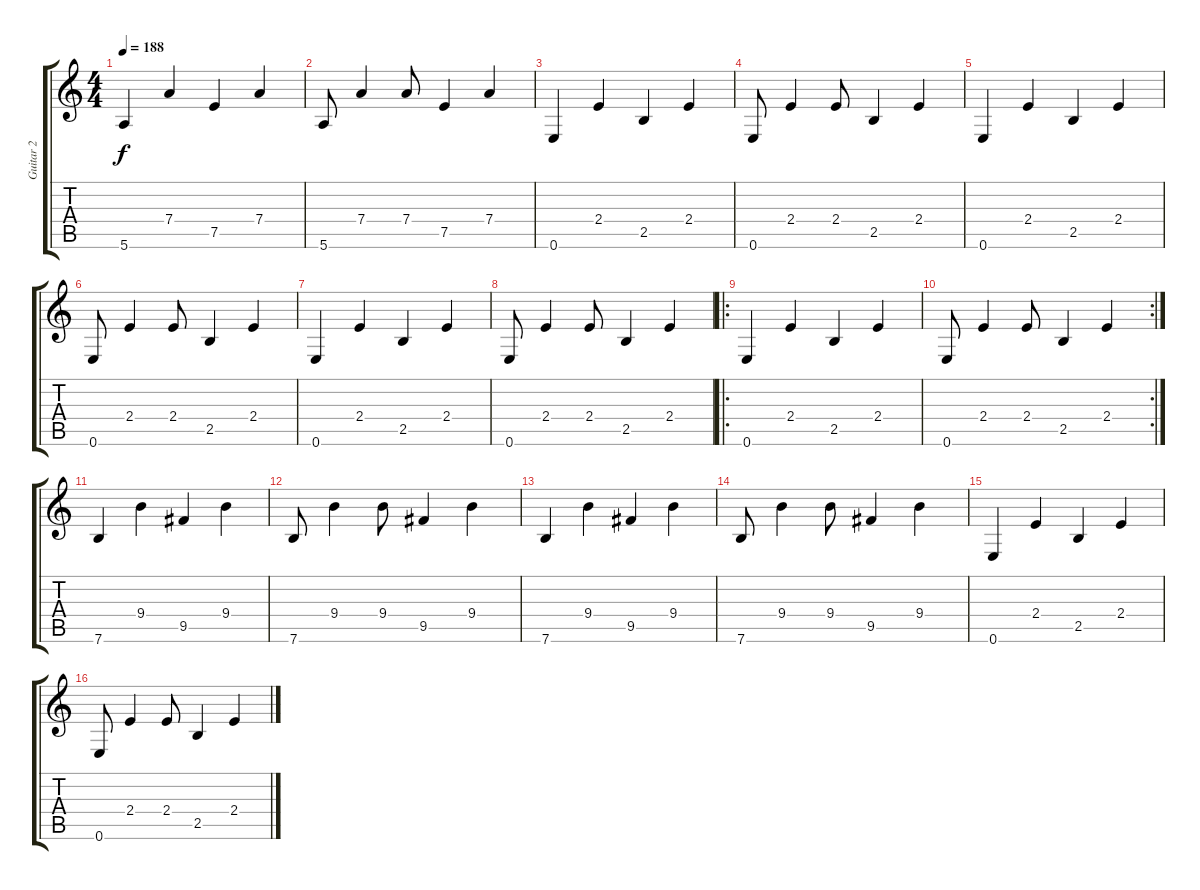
\track ("Guitar 2" "Guitar 2") {instrument electricguitarclean}
\staff {score tabs}
\tuning (E4 B3 G3 D3 A2 E2) {hide}
\ts (4 4)
\tempo 188
\clef g2
\ks c
5.6.4{dy f} 7.4.4 7.5.4 7.4.4 |
5.6.8 7.4.4 7.4.8 7.5.4 7.4.4 |
0.6.4 2.4.4 2.5.4 2.4.4 |
0.6.8 2.4.4 2.4.8 2.5.4 2.4.4 |
0.6.4 2.4.4 2.5.4 2.4.4 |
0.6.8 2.4.4 2.4.8 2.5.4 2.4.4 |
0.6.4 2.4.4 2.5.4 2.4.4 |
0.6.8 2.4.4 2.4.8 2.5.4 2.4.4 |
\ro
0.6.4 2.4.4 2.5.4 2.4.4 |
\rc 2
0.6.8 2.4.4 2.4.8 2.5.4 2.4.4 |
7.6.4 9.4.4 9.5.4 9.4.4 |
7.6.8 9.4.4 9.4.8 9.5.4 9.4.4 |
7.6.4 9.4.4 9.5.4 9.4.4 |
7.6.8 9.4.4 9.4.8 9.5.4 9.4.4 |
0.6.4 2.4.4 2.5.4 2.4.4 |
0.6.8 2.4.4 2.4.8 2.5.4 2.4.4
